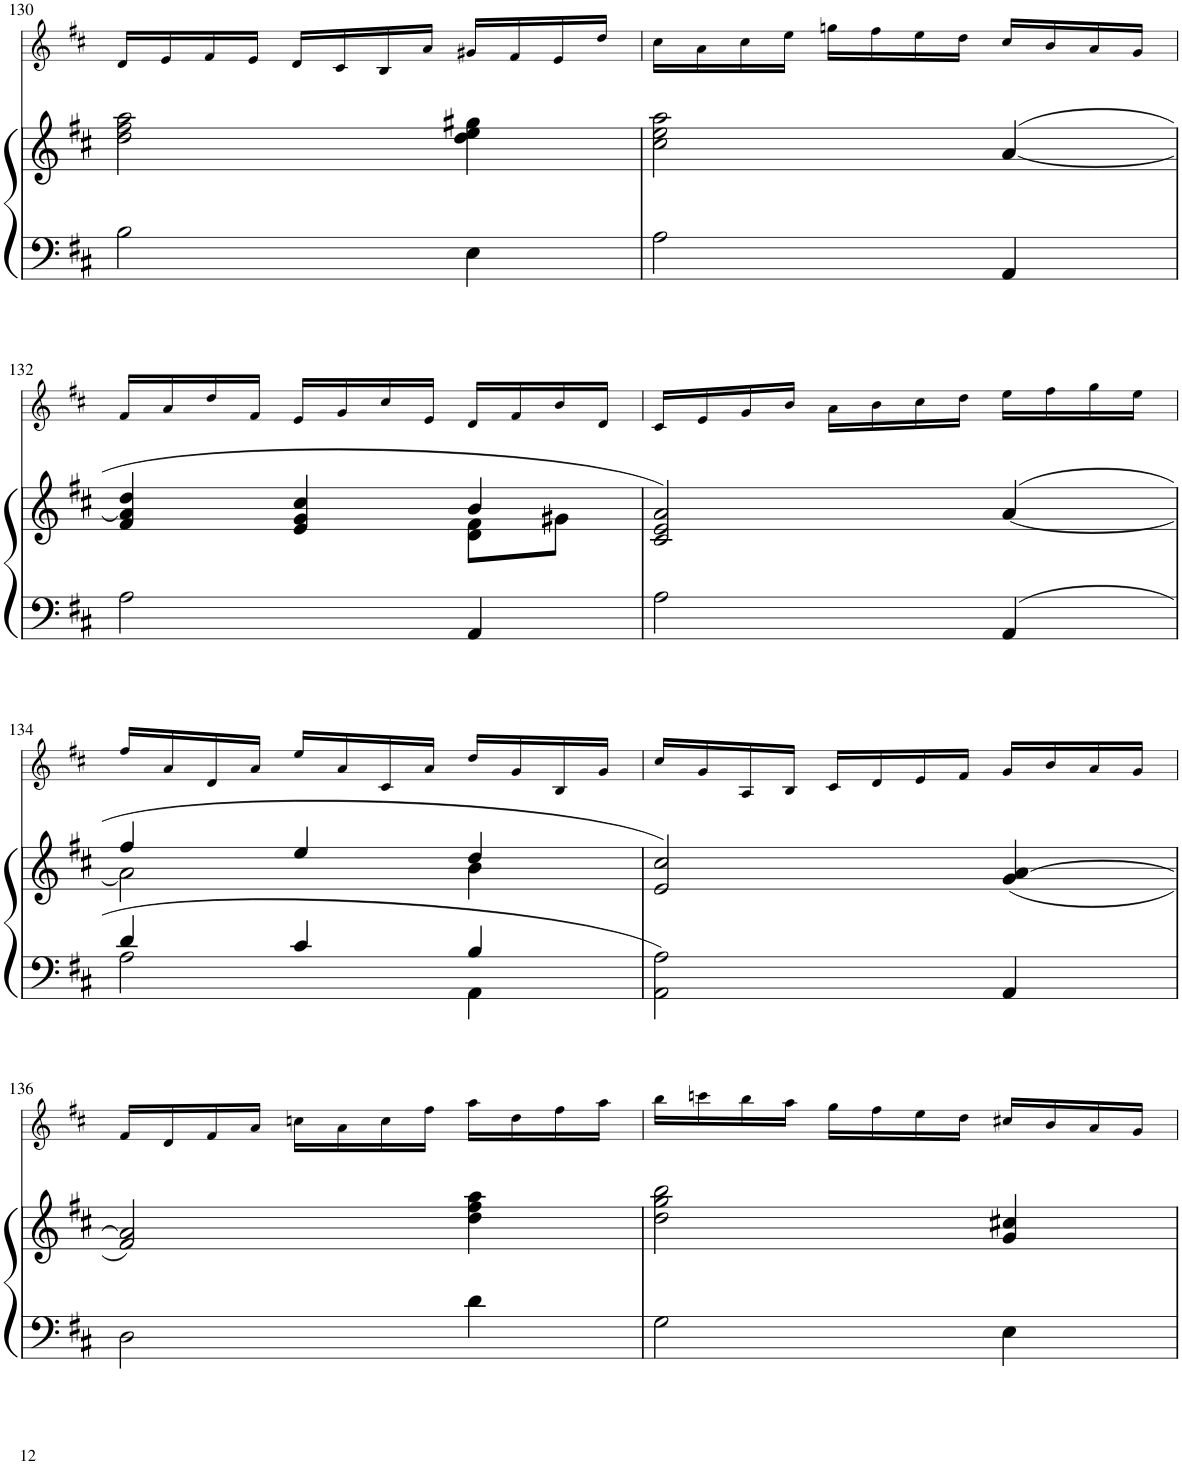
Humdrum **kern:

**kern	**kern	**kern
*part2	*part2	*part1
*staff3	*staff2	*staff1
*I"Piano	*	*I"Violin
*I'Pno	*	*I'Vln
!!LO:PB:g=z
*clefF4	*clefG2	*clefG2
*k[f#c#]	*k[f#c#]	*k[f#c#]
*M3/4	*M3/4	*M3/4
=130	=130	=130
2B\	2dd\ 2ff#\ 2aa\	16d/LL
.	.	16e/
.	.	16f#/
.	.	16e/JJ
.	.	16d/LL
.	.	16c#/
.	.	16B/
.	.	16a/JJ
4E\	4dd\ 4ee\ 4gg#X\	16g#X/LL
.	.	16f#/
.	.	16e/
.	.	16dd/JJ
=131	=131	=131
2A\	2cc#\ 2ee\ 2aa\	16cc#\LL
.	.	16a\
.	.	16cc#\
.	.	16ee\JJ
.	.	16ggn\LL
.	.	16ff#\
.	.	16ee\
.	.	16dd\JJ
4AA/	([<4a/	16cc#/LL
.	.	16b/
.	.	16a/
.	.	16g/JJ
!!LO:LB:g=z
=132	=132	=132
*	*^	*
2A\	4f#/ 4a/] 4dd/	2ryy	16f#/LL
.	.	.	16a/
.	.	.	16dd/
.	.	.	16f#/JJ
.	4e/ 4g/ 4cc#/	.	16e/LL
.	.	.	16g/
.	.	.	16cc#/
.	.	.	16e/JJ
4AA/	4b/	8d\ 8f#\L	16d/LL
.	.	.	16f#/
.	.	8g#X\J	16b/
.	.	.	16d/JJ
*	*v	*v	*
=133	=133	=133
2A\	2c#/ 2e/ 2a/)	16c#/LL
.	.	16e/
.	.	16g/
.	.	16b/JJ
.	.	16a\LL
.	.	16b\
.	.	16cc#\
.	.	16dd\JJ
4AA/	([<4a/	16ee\LL
.	.	16ff#\
.	.	16gg\
.	.	16ee\JJ
!!LO:LB:g=z
=134	=134	=134
*^	*^	*
4d/	2A\	4ff#/	2a\]	16ff#/LL
.	.	.	.	16a/
.	.	.	.	16d/
.	.	.	.	16a/JJ
4c#/	.	4ee/	.	16ee/LL
.	.	.	.	16a/
.	.	.	.	16c#/
.	.	.	.	16a/JJ
4B/	4AA\	4dd/	4b\	16dd/LL
.	.	.	.	16g/
.	.	.	.	16B/
.	.	.	.	16g/JJ
*v	*v	*	*	*
*	*v	*v	*
=135	=135	=135
2AA\ 2A\	2e/ 2cc#/)	16cc#/LL
.	.	16g/
.	.	16A/
.	.	16B/JJ
.	.	16c#/LL
.	.	16d/
.	.	16e/
.	.	16f#/JJ
4AA/	(<4g/ [4a/	16g/LL
.	.	16b/
.	.	16a/
.	.	16g/JJ
!!LO:LB:g=z
=136	=136	=136
2D\	2f#/ 2a/])	16f#/LL
.	.	16d/
.	.	16f#/
.	.	16a/JJ
.	.	16ccn\LL
.	.	16a\
.	.	16cc\
.	.	16ff#\JJ
4d\	4dd\ 4ff#\ 4aa\	16aa\LL
.	.	16dd\
.	.	16ff#\
.	.	16aa\JJ
=137	=137	=137
2G\	2dd\ 2gg\ 2bb\	16bb\LL
.	.	16cccn\
.	.	16bb\
.	.	16aa\JJ
.	.	16gg\LL
.	.	16ff#\
.	.	16ee\
.	.	16dd\JJ
4E\	4g/ 4cc#X/	16cc#X/LL
.	.	16b/
.	.	16a/
.	.	16g/JJ
=	=	=
*-	*-	*-
